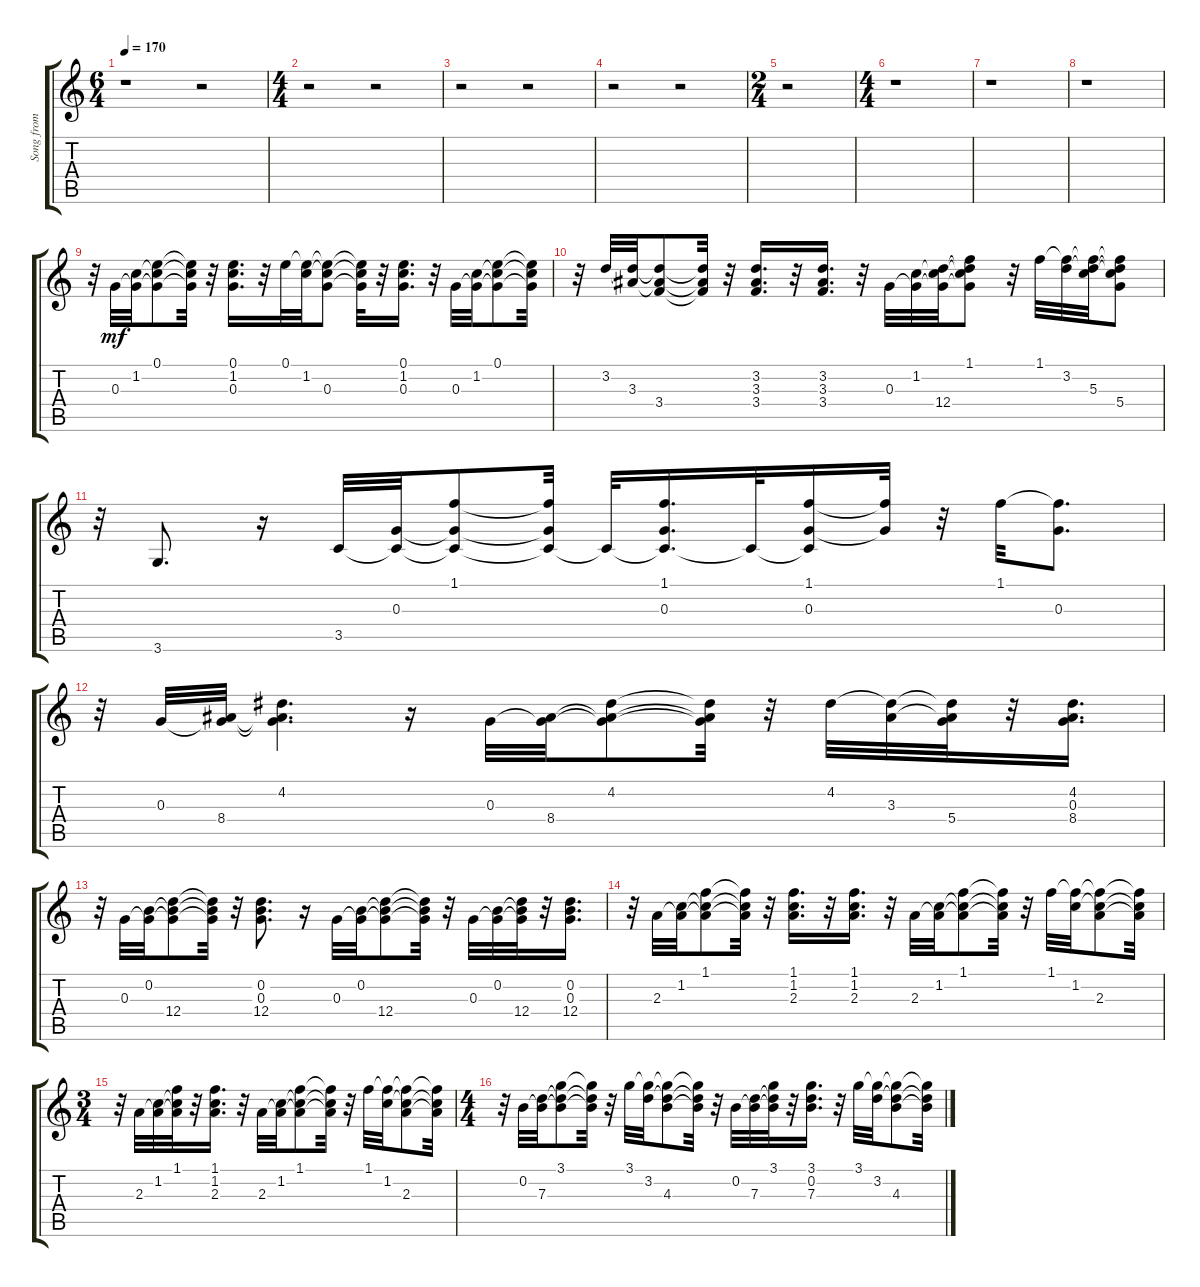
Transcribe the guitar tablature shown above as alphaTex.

\track ("Song from the Wood" "Song from ") {instrument acousticguitarsteel}
\staff {score tabs}
\tuning (E4 B3 G3 D3 A2 E2) {hide}
\ts (6 4)
\tempo 170
\clef g2
\ks c
r.1{dy mf} r.2 |
\ts (4 4)
r.2 r.2 |
r.2 r.2 |
r.2 r.2 |
\ts (2 4)
r.2 |
\ts (4 4)
r.1 |
r.1 |
r.1 |
r.32 0.3.32 (1.2 0.3{t}).32 (0.1 1.2{t} 0.3{t}).8 (0.1{t} 1.2{t} 0.3{t}).32 r.32 (0.1 1.2 0.3).16{d} r.32 0.1.32 (0.1{t} 1.2).32 (0.1{t} 1.2{t} 0.3).8 (0.1{t} 1.2{t} 0.3{t}).32 r.32 (0.1 1.2 0.3).16{d} r.32 0.3.32 (1.2 0.3{t}).32 (0.1 1.2{t} 0.3{t}).8 (0.1{t} 1.2{t} 0.3{t}).32 |
r.32 3.2.32 (3.2{t} 3.3).32 (3.2{t} 3.3{t} 3.4).8 (3.2{t} 3.3{t} 3.4{t}).32 r.32 (3.2 3.3 3.4).16{d} r.32 (3.2 3.3 3.4).16{d} r.32 0.3.32 (1.2 0.3{t}).32 (1.2{t} 0.3{t} 12.4).32 (1.1 1.2{t} 0.3{t} 12.4{t}).8 r.32 1.1.32 (1.1{t} 3.2).32 (1.1{t} 3.2{t} 5.3).32 (1.1{t} 3.2{t} 5.3{t} 5.4).8 |
r.32 3.6.8{d} r.16 3.5.32 (0.3 3.5{t}).32 (1.1 0.3{t} 3.5{t}).8 (1.1{t} 0.3{t} 3.5{t}).32 3.5{t}.32 (1.1 0.3 3.5{t}).16{d} 3.5{t}.32 (1.1 0.3 3.5{t}).16 (1.1{t} 0.3{t}).32 r.32 1.1.32 (1.1{t} 0.3).8{d} |
r.32 0.3.32 (0.3{t} 8.4).32 (4.2 0.3{t} 8.4{t}).4{d} r.16 0.3.32 (0.3{t} 8.4).32 (4.2 0.3{t} 8.4{t}).8 (4.2{t} 0.3{t} 8.4{t}).32 r.32 4.2.32 (4.2{t} 3.3).32 (4.2{t} 3.3{t} 5.4).32 r.32 (4.2 0.3 8.4).16{d} |
r.32 0.3.32 (0.2 0.3{t}).32 (0.2{t} 0.3{t} 12.4).8 (0.2{t} 0.3{t} 12.4{t}).32 r.32 (0.2 0.3 12.4).8{d} r.16 0.3.32 (0.2 0.3{t}).32 (0.2{t} 0.3{t} 12.4).8 (0.2{t} 0.3{t} 12.4{t}).32 r.32 0.3.32 (0.2 0.3{t}).32 (0.2{t} 0.3{t} 12.4).32 r.32 (0.2 0.3 12.4).16{d} |
r.32 2.3.32 (1.2 2.3{t}).32 (1.1 1.2{t} 2.3{t}).8 (1.1{t} 1.2{t} 2.3{t}).32 r.32 (1.1 1.2 2.3).16{d} r.32 (1.1 1.2 2.3).16{d} r.32 2.3.32 (1.2 2.3{t}).32 (1.1 1.2{t} 2.3{t}).8 (1.1{t} 1.2{t} 2.3{t}).32 r.32 1.1.32 (1.1{t} 1.2).32 (1.1{t} 1.2{t} 2.3).8 (1.1{t} 1.2{t} 2.3{t}).32 |
\ts (3 4)
r.32 2.3.32 (1.2 2.3{t}).32 (1.1 1.2{t} 2.3{t}).32 r.32 (1.1 1.2 2.3).16{d} r.32 2.3.32 (1.2 2.3{t}).32 (1.1 1.2{t} 2.3{t}).8 (1.1{t} 1.2{t} 2.3{t}).32 r.32 1.1.32 (1.1{t} 1.2).32 (1.1{t} 1.2{t} 2.3).8 (1.1{t} 1.2{t} 2.3{t}).32 |
\ts (4 4)
r.32 0.2.32 (0.2{t} 7.3).32 (3.1 0.2{t} 7.3{t}).8 (3.1{t} 0.2{t} 7.3{t}).32 r.32 3.1.32 (3.1{t} 3.2).32 (3.1{t} 3.2{t} 4.3).8 (3.1{t} 3.2{t} 4.3{t}).32 r.32 0.2.32 (0.2{t} 7.3).32 (3.1 0.2{t} 7.3{t}).32 r.32 (3.1 0.2 7.3).16{d} r.32 3.1.32 (3.1{t} 3.2).32 (3.1{t} 3.2{t} 4.3).8 (3.1{t} 3.2{t} 4.3{t}).32
